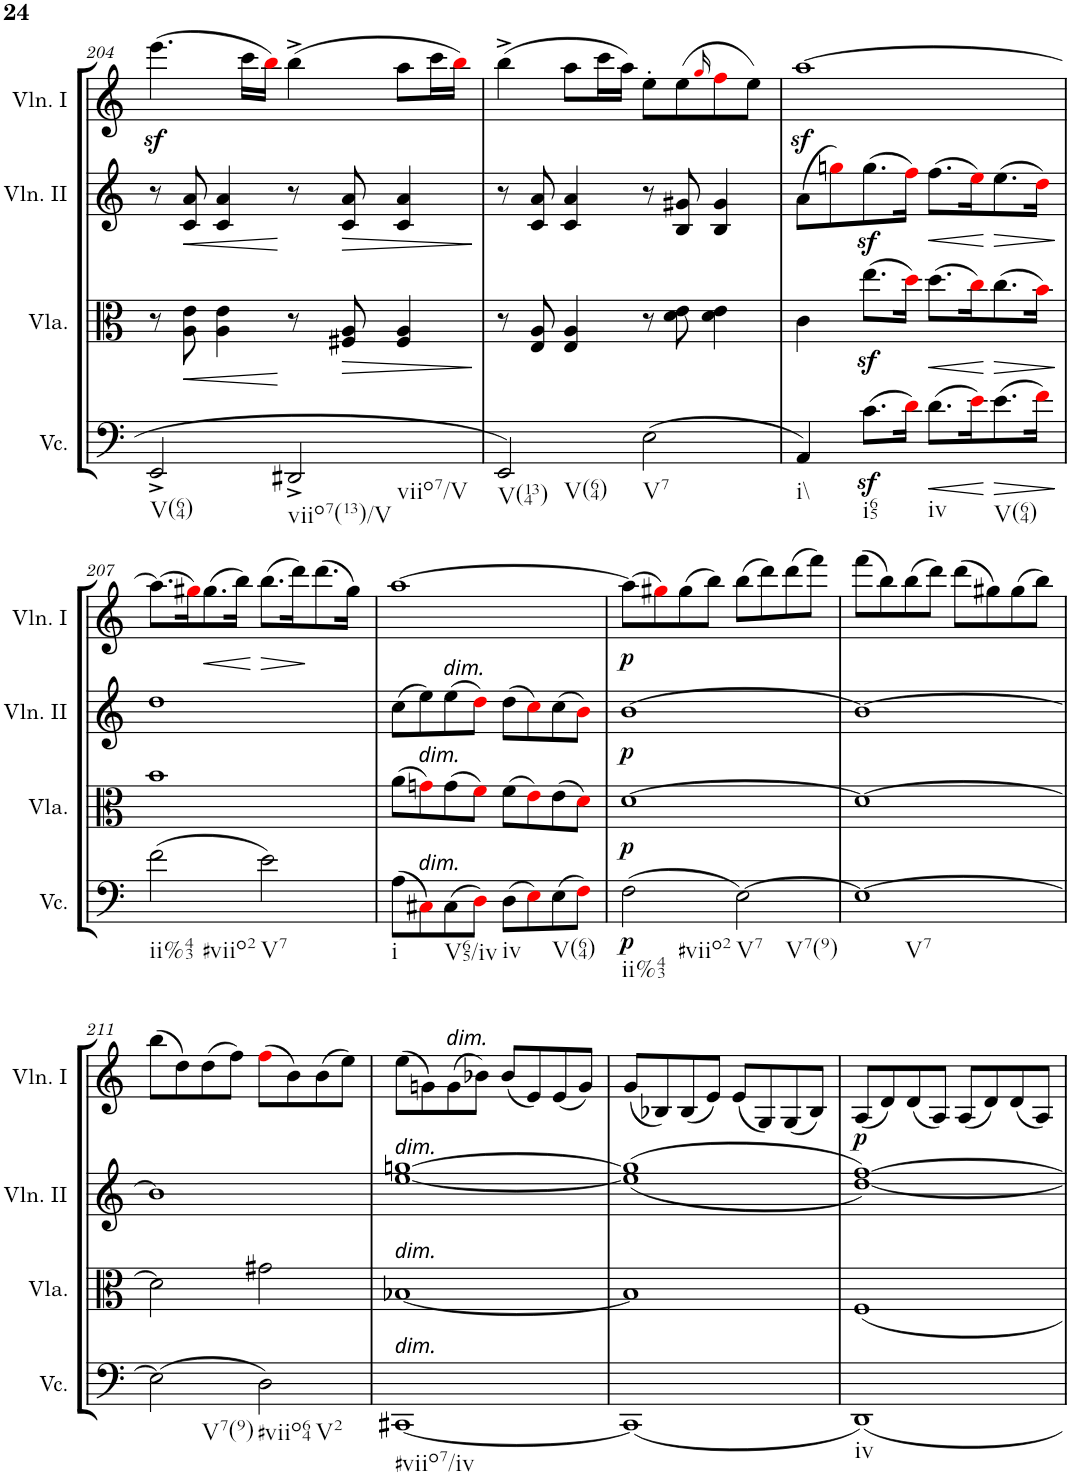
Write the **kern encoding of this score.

**kern	**dynam	**kern	**dynam	**kern	**dynam	**kern	**dynam
*part4	*part4	*part3	*part3	*part2	*part2	*part1	*part1
*staff4	*staff4	*staff3	*staff3	*staff2	*staff2	*staff1	*staff1
*I"Violoncello	*	*I"Viola	*	*I"Violino II	*	*I"Violino I	*
*I'Vc.	*	*I'Vla.	*	*I'Vln. II	*	*I'Vln. I	*
!!LO:PB:g=z
*clefC4	*	*clefC3	*	*clefG2	*	*clefG2	*
*k[]	*	*k[]	*	*k[]	*	*k[]	*
*C:	*	*C:	*	*C:	*	*C:	*
*M4/4	*	*M4/4	*	*M4/4	*	*M4/4	*
*met(c)	*	*met(c)	*	*met(c)	*	*met(c)	*
=204	=204	=204	=204	=204	=204	=204	=204
!LO:TX:b:t=V(64)	!	!	!	!	!	!	!
2EE^/	.	8r	.	8r	.	(>4.eeez<\	.
!	!	!	!LO:HP:b	!	!LO:HP:b	!	!
.	.	8A\ 8e\	<	8c/ 8a/	<	.	.
.	.	4A\ 4e\	.	4c/ 4a/	.	.	.
.	.	.	.	.	.	16ccc\LL	.
.	.	.	.	.	.	16bbi\JJ)	.
!LO:TX:b:t=viio7(13)/V	!	!	!	!	!	!	!
!LO:TX:b:t=viio7/V	!	!	!	!	!	!	!
2DD#X^/	.	8r	[	8r	[	(>4bb^\	.
!	!	!	!LO:HP:b	!	!LO:HP:b	!	!
.	.	8F#X/ 8A/	>	8c/ 8a/	>	.	.
.	.	4F#/ 4A/	.	4c/ 4a/	.	8aa\L	.
.	.	.	.	.	.	16ccc\L	.
.	.	.	.	.	.	16bbi\JJ)	.
.	.	.	]	.	]	.	.
=205	=205	=205	=205	=205	=205	=205	=205
!LO:TX:b:t=V(134)	!	!	!	!	!	!	!
!LO:TX:b:t=V(64)	!	!	!	!	!	!	!
2EE/	.	8r	.	8r	.	(>4bb^\	.
.	.	8E/ 8A/	.	8c/ 8a/	.	.	.
.	.	4E/ 4A/	.	4c/ 4a/	.	8aa\L	.
.	.	.	.	.	.	16ccc\L	.
.	.	.	.	.	.	16aa\JJ)	.
!LO:TX:b:t=V7	!	!	!	!	!	!	!
(>2E\	.	8r	.	8r	.	8ee'\L	.
.	.	8d\ 8e\	.	8B/ 8g#X/	.	(>8ee\	.
.	.	.	.	.	.	16qggi/	.
.	.	4d\ 4e\	.	4B/ 4g#/	.	8ffi\	.
.	.	.	.	.	.	8ee\J)	.
=206	=206	=206	=206	=206	=206	=206	=206
!LO:TX:b:t=i\\	!	!	!	!	!	!	!
4AA/)	.	4c\	.	(>8a\L	.	[1aaz<	.
.	.	.	.	8ggni\)	.	.	.
!LO:TX:b:t=i65	!	!	!	!	!	!	!
(>8.cz<\L	.	(>8.eez<\L	.	(>8.ggz<\	.	.	.
16di\Jk)	.	16ddi\Jk)	.	16ffi\Jk)	.	.	.
!LO:TX:b:t=iv	!	!	!	!	!	!	!
!	!LO:HP:b	!	!LO:HP:b	!	!LO:HP:b	!	!
(>8.d\L	<	(>8.dd\L	<	(>8.ff\L	<	.	.
16ei\K)	.	16cci\K)	.	16eei\K)	.	.	.
!LO:TX:b:t=V(64)	!	!	!	!	!	!	!
!	!LO:HP:n=1:b	!	!LO:HP:n=1:b	!	!LO:HP:n=1:b	!	!
(>8.e\	[ >	(>8.cc\	[ >	(>8.ee\	[ >	.	.
16fi\Jk)	.	16bi\Jk)	.	16ddi\Jk)	.	.	.
.	]	.	]	.	]	.	.
!!LO:LB:g=z
=207	=207	=207	=207	=207	=207	=207	=207
!LO:TX:b:t=ii%43	!	!	!	!	!	!	!
!LO:TX:b:t=#viio2	!	!	!	!	!	!	!
(>2f\	.	1b	.	1dd	.	(>8.aa\L]	.
.	.	.	.	.	.	16gg#Xi\K)	.
!	!	!	!	!	!	!	!LO:HP:b
.	.	.	.	.	.	(>8.gg#\	<
.	.	.	.	.	.	16bb\Jk)	.
!LO:TX:b:t=V7	!	!	!	!	!	!	!
!	!	!	!	!	!	!	!LO:HP:n=1:b
2e\)	.	.	.	.	.	(>8.bb\L	[ >
.	.	.	.	.	.	16ddd\K)	.
.	.	.	.	.	.	(>8.ddd\	]
.	.	.	.	.	.	16gg#\Jk)	.
=208	=208	=208	=208	=208	=208	=208	=208
!LO:TX:b:t=i	!	!	!	!	!	!	!
(>8A\L	.	(>8a\L	.	(>8cc\L	.	[1aa	.
!	!	!LO:TX:a:i:t=dim.	!	!	!	!	!
!LO:TX:a:i:t=dim.	!	!	!	!	!	!	!
8C#Xi\)	.	8gni\)	.	8ee\)	.	.	.
!	!	!	!	!LO:TX:a:i:t=dim.	!	!	!
!LO:TX:b:t=V65/iv	!	!	!	!	!	!	!
(>8C#\	.	(>8g\	.	(>8ee\	.	.	.
8Di\J)	.	8fi\J)	.	8ddi\J)	.	.	.
!LO:TX:b:t=iv	!	!	!	!	!	!	!
(>8D\L	.	(>8f\L	.	(>8dd\L	.	.	.
8Ei\)	.	8ei\)	.	8cci\)	.	.	.
!LO:TX:b:t=V(64)	!	!	!	!	!	!	!
(>8E\	.	(>8e\	.	(>8cc\	.	.	.
8Fi\J)	.	8di\J)	.	8bi\J)	.	.	.
=209	=209	=209	=209	=209	=209	=209	=209
!LO:TX:b:t=ii%43	!	!	!	!	!	!	!
!LO:TX:b:t=#viio2	!	!	!	!	!	!	!
!	!LO:DY:b	!	!LO:DY:b	!	!LO:DY:b	!	!LO:DY:b
(>2F\	p	[1d	p	[1b	p	(>8aa\L]	p
.	.	.	.	.	.	8gg#Xi\)	.
.	.	.	.	.	.	(>8gg#\	.
.	.	.	.	.	.	8bb\J)	.
!LO:TX:b:t=V7	!	!	!	!	!	!	!
!LO:TX:b:t=V7(9)	!	!	!	!	!	!	!
[2E\)	.	.	.	.	.	(>8bb\L	.
.	.	.	.	.	.	8ddd\)	.
.	.	.	.	.	.	(>8ddd\	.
.	.	.	.	.	.	8fff\J)	.
=210	=210	=210	=210	=210	=210	=210	=210
!LO:TX:b:t=V7	!	!	!	!	!	!	!
1E_	.	1d_	.	1b_	.	(>8fff\L	.
.	.	.	.	.	.	8bb\)	.
.	.	.	.	.	.	(>8bb\	.
.	.	.	.	.	.	8ddd\J)	.
.	.	.	.	.	.	(>8ddd\L	.
.	.	.	.	.	.	8gg#X\)	.
.	.	.	.	.	.	(>8gg#\	.
.	.	.	.	.	.	8bb\J)	.
!!LO:LB:g=z
=211	=211	=211	=211	=211	=211	=211	=211
!LO:TX:b:t=V7(9)	!	!	!	!	!	!	!
(>2E\]	.	2d\]	.	1b]	.	(>8bb\L	.
.	.	.	.	.	.	8dd\)	.
.	.	.	.	.	.	(>8dd\	.
.	.	.	.	.	.	8ff\J)	.
!LO:TX:b:t=#viio64	!	!	!	!	!	!	!
!LO:TX:b:t=V2	!	!	!	!	!	!	!
2D\)	.	2g#X\	.	.	.	(>8ffi\L	.
.	.	.	.	.	.	8b\)	.
.	.	.	.	.	.	(>8b\	.
.	.	.	.	.	.	8ee\J)	.
=212	=212	=212	=212	=212	=212	=212	=212
!	!	!	!	!LO:TX:a:i:t=dim.	!	!	!
!	!	!LO:TX:a:i:t=dim.	!	!	!	!	!
!LO:TX:a:i:t=dim.	!	!	!	!	!	!	!
!LO:TX:b:t=#viio7/iv	!	!	!	!	!	!	!
[1CC#X	.	[1B-X	.	[1ee [1ggn	.	(>8ee\L	.
.	.	.	.	.	.	8gn\)	.
!	!	!	!	!	!	!LO:TX:a:i:t=dim.	!
.	.	.	.	.	.	(>8g\	.
.	.	.	.	.	.	8b-X\J)	.
.	.	.	.	.	.	(<8b-/L	.
.	.	.	.	.	.	8e/)	.
.	.	.	.	.	.	(<8e/	.
.	.	.	.	.	.	8g/J)	.
=213	=213	=213	=213	=213	=213	=213	=213
(<1CC#]	.	1B-]	.	(>(<1ee] 1gg]	.	(<8g/L	.
.	.	.	.	.	.	8B-X/)	.
.	.	.	.	.	.	(<8B-/	.
.	.	.	.	.	.	8e/J)	.
.	.	.	.	.	.	(<8e/L	.
.	.	.	.	.	.	8G/)	.
.	.	.	.	.	.	(<8G/	.
.	.	.	.	.	.	8B-/J)	.
=214	=214	=214	=214	=214	=214	=214	=214
!LO:TX:b:t=iv	!	!	!	!	!	!	!
!	!	!	!	!	!	!	!LO:DY:b
1DD)	.	1F	.	[1dd [1ff))	.	(<8A/L	p
.	.	.	.	.	.	8d/)	.
.	.	.	.	.	.	(<8d/	.
.	.	.	.	.	.	8A/J)	.
.	.	.	.	.	.	(<8A/L	.
.	.	.	.	.	.	8d/)	.
.	.	.	.	.	.	(<8d/	.
.	.	.	.	.	.	8A/J)	.
=	=	=	=	=	=	=	=
*-	*-	*-	*-	*-	*-	*-	*-
